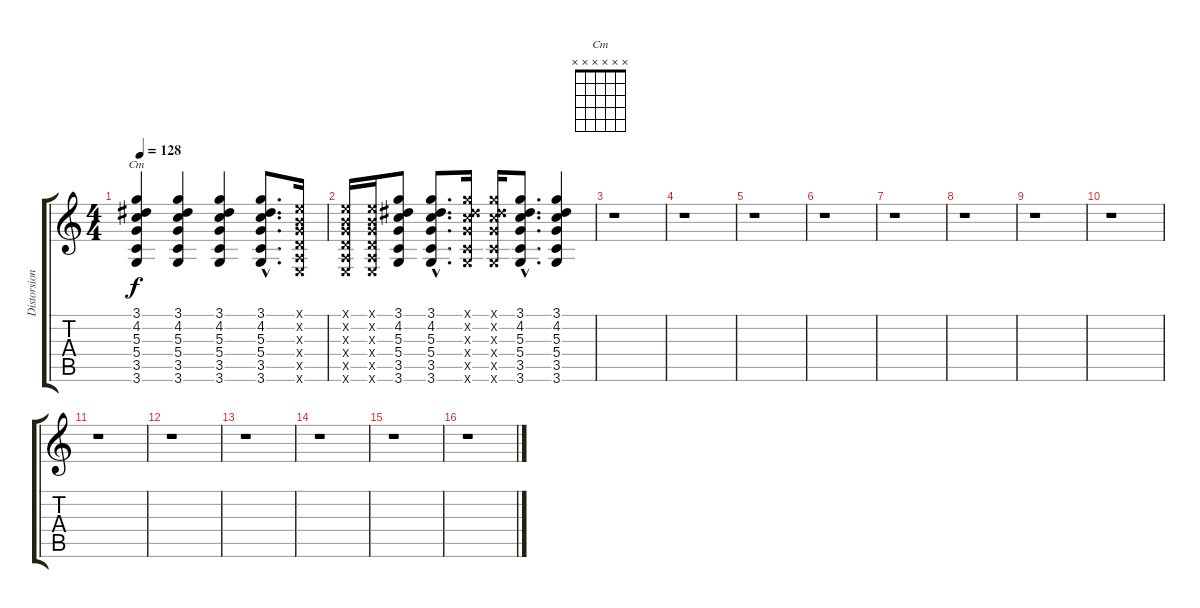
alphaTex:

\track ("Distorsion" "Distorsion") {instrument distortionguitar}
\staff {score tabs}
\tuning (E4 B3 G3 D3 A2 E2) {hide}
\chord ("Cm" x x x x x x) {firstfret 0}
\ts (4 4)
\tempo 128
\clef g2
\ks c
(3.1 4.2 5.3 5.4 3.5 3.6).4{ch "Cm" dy f} (3.1 4.2 5.3 5.4 3.5 3.6).4 (3.1 4.2 5.3 5.4 3.5 3.6).4 (3.1{hac} 4.2{hac} 5.3{hac} 5.4{hac} 3.5{hac} 3.6{hac}).8{d} (0.1{x} 0.2{x} 0.3{x} 0.4{x} 0.5{x} 0.6{x}).16 |
(0.1{x} 0.2{x} 0.3{x} 0.4{x} 0.5{x} 0.6{x}).16 (0.1{x} 0.2{x} 0.3{x} 0.4{x} 0.5{x} 0.6{x}).16 (3.1 4.2 5.3 5.4 3.5 3.6).8 (3.1{hac} 4.2{hac} 5.3{hac} 5.4{hac} 3.5{hac} 3.6{hac}).8{d} (3.1{x} 4.2{x} 5.3{x} 5.4{x} 3.5{x} 3.6{x}).16 (3.1{x} 4.2{x} 5.3{x} 5.4{x} 3.5{x} 3.6{x}).16 (3.1{hac} 4.2{hac} 5.3{hac} 5.4{hac} 3.5{hac} 3.6{hac}).8{d} (3.1 4.2 5.3 5.4 3.5 3.6).4 |
r.1 |
r.1 |
r.1 |
r.1 |
r.1 |
r.1 |
r.1 |
r.1 |
r.1 |
r.1 |
r.1 |
r.1 |
r.1 |
r.1
